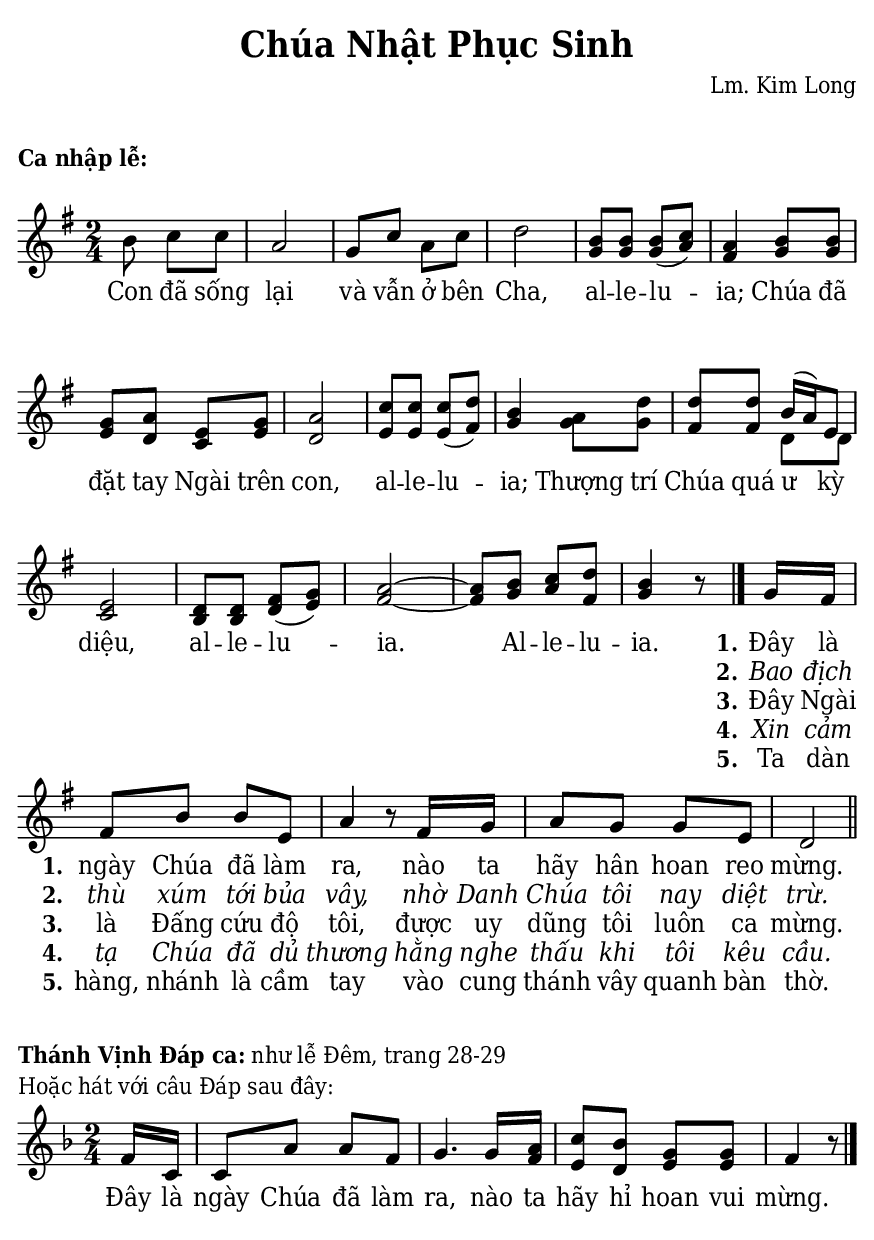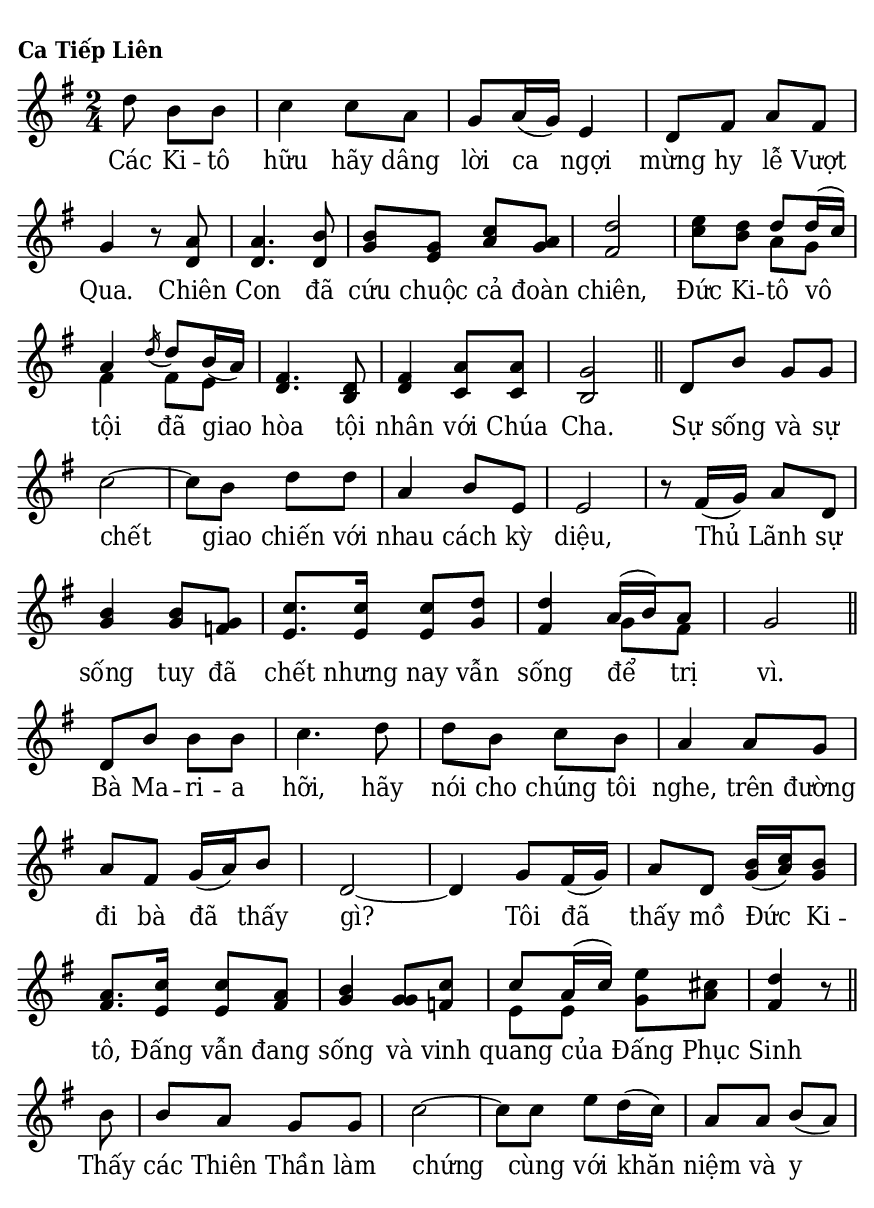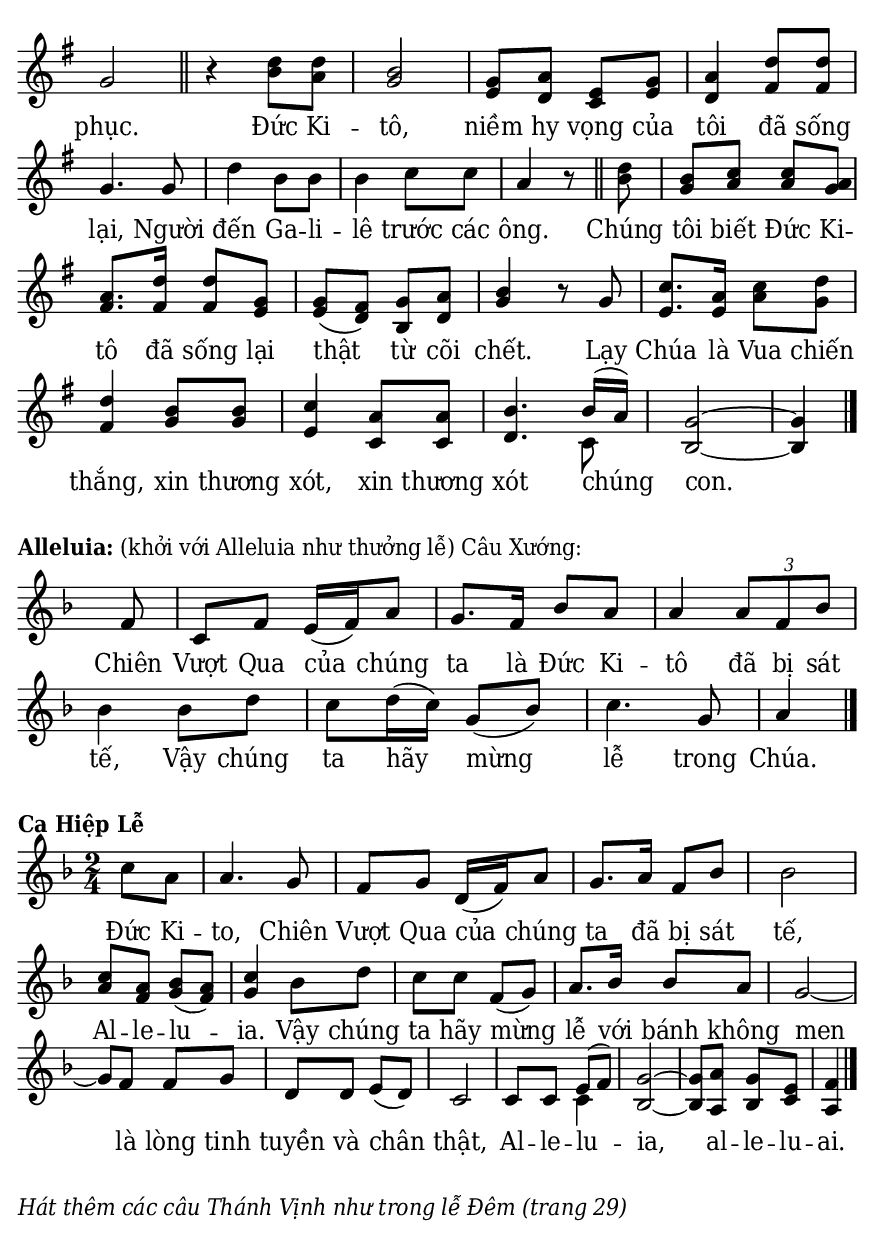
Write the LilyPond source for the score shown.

% Cài đặt chung
\version "2.22.1"
\include "english.ly"

\header {
  title = "Chúa Nhật Phục Sinh"
  composer = "Lm. Kim Long"
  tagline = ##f
}

% mã nguồn cho những chức năng chưa hỗ trợ trong phiên bản lilypond hiện tại
% cung cấp bởi cộng đồng lilypond khi gửi email đến lilypond-user@gnu.org
% in số phiên khúc trên mỗi dòng
#(define (add-grob-definition grob-name grob-entry)
     (set! all-grob-descriptions
           (cons ((@@ (lily) completize-grob-entry)
                  (cons grob-name grob-entry))
                 all-grob-descriptions)))

#(add-grob-definition
    'StanzaNumberSpanner
    `((direction . ,LEFT)
      (font-series . bold)
      (padding . 1.0)
      (side-axis . ,X)
      (stencil . ,ly:text-interface::print)
      (X-offset . ,ly:side-position-interface::x-aligned-side)
      (Y-extent . ,grob::always-Y-extent-from-stencil)
      (meta . ((class . Spanner)
               (interfaces . (font-interface
                              side-position-interface
                              stanza-number-interface
                              text-interface))))))

\layout {
    \context {
      \Global
      \grobdescriptions #all-grob-descriptions
    }
    \context {
      \Score
      \remove Stanza_number_align_engraver
      \consists
        #(lambda (context)
           (let ((texts '())
                 (syllables '()))
             (make-engraver
              (acknowledgers
               ((stanza-number-interface engraver grob source-engraver)
                  (set! texts (cons grob texts)))
               ((lyric-syllable-interface engraver grob source-engraver)
                  (set! syllables (cons grob syllables))))
              ((stop-translation-timestep engraver)
                 (for-each
                  (lambda (text)
                    (for-each
                     (lambda (syllable)
                       (ly:pointer-group-interface::add-grob
                        text
                        'side-support-elements
                        syllable))
                     syllables))
                  texts)
                 (set! syllables '())))))
    }
    \context {
      \Lyrics
      \remove Stanza_number_engraver
      \consists
        #(lambda (context)
           (let ((text #f)
                 (last-stanza #f))
             (make-engraver
              ((process-music engraver)
                 (let ((stanza (ly:context-property context 'stanza #f)))
                   (if (and stanza (not (equal? stanza last-stanza)))
                       (let ((column (ly:context-property context
'currentCommandColumn)))
                         (set! last-stanza stanza)
                         (if text
                             (ly:spanner-set-bound! text RIGHT column))
                         (set! text (ly:engraver-make-grob engraver
'StanzaNumberSpanner '()))
                         (ly:grob-set-property! text 'text stanza)
                         (ly:spanner-set-bound! text LEFT column)))))
              ((finalize engraver)
                 (if text
                     (let ((column (ly:context-property context
'currentCommandColumn)))
                       (ly:spanner-set-bound! text RIGHT column)))))))
      \override StanzaNumberSpanner.horizon-padding = 10000
    }
}

stanzaReminderOff =
  \temporary \override StanzaNumberSpanner.after-line-breaking =
     #(lambda (grob)
        ;; Can be replaced with (not (first-broken-spanner? grob)) in 2.23.
        (if (let ((siblings (ly:spanner-broken-into (ly:grob-original grob))))
              (and (pair? siblings)
                   (not (eq? grob (car siblings)))))
            (ly:grob-suicide! grob)))

stanzaReminderOn = \undo \stanzaReminderOff
% kết thúc mã nguồn

% Nhạc
nhacMauMot = \relative c'' {
  \key g \major
  \time 2/4
  \partial 4. b8 c c |
  a2 |
  g8 c a c |
  d2 |
  <<
    {
      b8 b b (c) |
      a4 b8 b |
      g a e g |
      a2 |
      c8 c c (d) |
      b4 a8 d |
      d d
    }
    {
      g,8 g g (a) |
      fs4 g8 g |
      e d c e |
      d2 |
      e8 e e (fs) |
      g4 g8 g |
      fs fs
    }
  >>
  <<
    {
      \voiceOne
      b16 (a) e8
    }
    \new Voice = "splitpart" {
      \voiceTwo
      d8 d
    }
  >>
  \oneVoice
  <<
    {
      e2 |
      d8 d fs (g) |
      a2 ~ |
      a8 b a fs |
      g4
    }
    {
      c,2 |
      b8 b d (e) |
      fs2 ~ |
      fs8 g c d |
      b4
    }
  >>
   r8 \bar "|."
   
   g16 fs |
   fs8 b b e, |
   a4 r8 fs16 g |
   a8 g g e |
   d2 \bar "||"
}

nhacMauHai = \relative c' {
  \key f \major
  \time 2/4
  \partial 8 f16 c |
  c8 a' a f |
  g4. g16
  <a f> |
  <c e,>8 <bf d,> <g e> <g e> |
  f4 r8 \bar "|."
}

nhacMauBa = \relative c'' {
  \key g \major
  \time 2/4
  \partial 4. d8 b b |
  c4 c8 a |
  g a16 (g) e4 |
  d8 fs a fs |
  g4 r8
  <<
    {
      a |
      a4. b8 |
      b g c a |
      d2 |
      e8 d
    }
    {
      d,8 |
      d4. d8 |
      g e a g |
      fs2 |
      c'8 b
    }
  >>
  <<
    {
      \voiceOne
      d8 d16 (c) |
      a4 \slashedGrace { d16 _( } d8) b16 _(a) |
    }
    \new Voice = "splitpart" {
      \voiceTwo
      a8 g |
      fs4 fs8 e |
    }
  >>
  \oneVoice
  <<
    {
      fs4. d8 |
      fs4 a8 a |
      g2 \bar "||"
    }
    {
      d4. b8 |
      d4 c8 c |
      b2
    }
  >>
  
  d8 b' g g |
  c2 ~ |
  c8 b d d |
  a4 b8 e, |
  e2 |
  r8 fs16 (g) a8 d, |
  <<
    {
      b'4 b8 g |
      c8. c16 c8 d |
      d4
    }
    {
      g,4 g8 f! |
      e8. e16 e8 g |
      fs4
    }
  >>
  <<
    {
      \voiceOne
      a16 (b) a8
    }
    \new Voice = "splitpart" {
      \voiceTwo
      g8 fs
    }
  >>
  \oneVoice
  g2 \bar "||"
  
  d8 b' b b |
  c4. d8 |
  d b c b |
  a4 a8 g |
  a fs g16 (a) b8 |
  d,2 ~ |
  d4 g8 fs16 (g) |
  a8 d,
  <<
    {
      b'16 (c) b8 |
      a8. c16 c8 a |
      b4 g8 c |
    }
    {
      g16 (a) g8 |
      fs8. e16 e8 fs |
      g4 g8 f! |
    }
  >>
  <<
    {
      \voiceOne
      c'8 a16 (c)
    }
    \new Voice = "splitpart" {
      \voiceTwo
      e,8 e
    }
  >>
  \oneVoice
  <e' g,>8 <cs a> |
  <d fs,>4 r8 \bar "||"
  
  b8 |
  b a g g |
  c2 ~ |
  c8 c e d16 (c) |
  a8 a b (a) |
  g2 \bar "||"
  r4
  <<
    {
      d'8 d |
      b2 |
      g8 a e g |
      a4 d8 d
    }
    {
      b8 a |
      g2 |
      e8 d c e |
      d4 fs8 fs
    }
  >>
  g4. g8 |
  d'4 b8 b |
  b4 c8 c |
  a4 r8 \bar "||"
  
  <<
    {
      d8 |
      b c c a |
      a8. d16 d8 g, |
      g (fs) g a |
      b4
    }
    {
      b8 |
      g a a g |
      fs8. fs16 fs8 e |
      e (d) b d |
      g4
    }
  >>
  r8 g
  <<
    {
      e8. a16 c8 d |
      d4 b8 b |
      c4 a8 a |
      b4.
    }
    {
      c8. e,16 a8 g |
      fs4 g8 g |
      e4 c8 c |
      d4.
    }
  >>
  <<
    {
      \voiceOne
      b'16 (a) |
    }
    \new Voice = "splitpart" {
      \voiceTwo
      c,8 |
    }
  >>
  \oneVoice
  <g' b,>2 ~ |
  <g b,>4 \bar "|."
}

nhacMauBon = \relative c' {
  \key f \major
  \time 2/4
  \partial 8 f8 |
  c f e16 (f) a8 |
  g8. f16 bf8 a |
  a4 \tuplet 3/2 { a8 f bf } |
  bf4 bf8 d |
  c d16 (c) g8 (bf) |
  c4. g8 |
  a4 \bar "|."
}

nhacMauNam = \relative c'' {
  \key f \major
  \time 2/4
  \partial 4 c8 a |
  a4. g8 |
  f g d16 (f) a8 |
  g8. a16 f8 bf |
  bf2 |
  <c a>8 <a f> <bf g> (<a f>) |
  <g c>4 bf8 d |
  c c f, (g) |
  a8. bf16 bf8 a |
  g2 ~ |
  g8 f f g |
  d d e (d) |
  c2 |
  c8 c
  <<
    {
      \voiceOne
      e8 (f)
    }
    \new Voice = "splitpart" {
      \voiceTwo
      c4
    }
  >>
  \oneVoice
  <<
    {
      g'2 ~ |
      g8 a g e |
      f4 \bar "|."
    }
    {
      bf,2 ~ |
      bf8 a bf c |
      a4
    }
  >>
}

% Lời
loiMauMot = \lyricmode {
  Con đã sống lại và vẫn ở bên Cha,
  al -- le -- lu -- ia;
  Chúa đã đặt tay Ngài trên con,
  al -- le -- lu -- ia;
  Thượng trí Chúa quá ư kỳ diệu,
  al -- le -- lu -- ia.
  Al -- le -- lu -- ia.
  <<
    {
      \set stanza = "1."
      Đây là ngày Chúa đã làm ra,
      nào ta hãy hân hoan reo mừng.
    }
    \new Lyrics {
      \set associatedVoice = "beSop"
      \set stanza = "2."
      \override Lyrics.LyricText.font-shape = #'italic
      Bao địch thù xúm tới bủa vây,
      nhờ Danh Chúa tôi nay diệt trừ.
    }
    \new Lyrics {
      \set associatedVoice = "beSop"
      \set stanza = "3."
      Đây Ngài là Đấng cứu độ tôi,
      được uy dũng tôi luôn ca mừng.
    }
    \new Lyrics {
      \set associatedVoice = "beSop"
      \set stanza = "4."
      \override Lyrics.LyricText.font-shape = #'italic
      Xin cảm tạ Chúa đã dủ thương hằng nghe thấu khi tôi kêu cầu.
    }
    \new Lyrics {
      \set associatedVoice = "beSop"
      \set stanza = "5."
      Ta dàn hàng, nhánh là cầm tay vào cung thánh
      vây quanh bàn thờ.
    }
  >>
}

loiMauHai = \lyricmode {
  Đây là ngày Chúa đã làm ra,
  nào ta hãy hỉ hoan vui mừng.
}

loiMauBa = \lyricmode {
  Các Ki -- tô hữu hãy dâng lời ca ngợi mừng hy lễ Vượt Qua.
  Chiên Con đã cứu chuộc cả đoàn chiên,
  Đức Ki -- tô vô tội đã giao hòa tội nhân với Chúa Cha.
  Sự sống và sự chết giao chiến với nhau cách kỳ diệu,
  Thủ Lãnh sự sống tuy đã chết nhưng nay vẫn sống để trị vì.
  Bà Ma -- ri -- a hỡi, hãy nói cho chúng tôi nghe,
  trên đường đi bà đã thấy gì?
  Tôi đã thấy mồ Đức Ki -- tô, Đấng vẫn đang sống
  và vinh quang của Đấng Phục Sinh
  Thấy các Thiên Thần làm chứng cùng với khăn niệm và y phục.
  Đức Ki -- tô, niềm hy vọng của tôi đã sống lại,
  Người đến Ga -- li -- lê trước các ông.
  Chúng tôi biết Đức Ki -- tô đã sống lại thật từ cõi chết.
  Lạy Chúa là Vua chiến thắng,
  xin thương xót, xin thương xót chúng con.
}

loiMauBon = \lyricmode {
  Chiên Vượt Qua của chúng ta là Đức Ki -- tô đã bị sát tế,
  Vậy chúng ta hãy mừng lễ trong Chúa.
}

loiMauNam = \lyricmode {
  Đức Ki -- to, Chiên Vượt Qua của chúng ta đã bị sát tế,
  Al -- le -- lu -- ia.
  Vậy chúng ta hãy mừng lễ với bánh không men
  là lòng tinh tuyền và chân thật,
  Al -- le -- lu -- ia, al -- le -- lu -- ai.
}

% Dàn trang
\paper {
  #(set-paper-size "a5")
  top-margin = 3\mm
  bottom-margin = 3\mm
  left-margin = 3\mm
  right-margin = 3\mm
  indent = #0
  #(define fonts
	 (make-pango-font-tree "Deja Vu Serif Condensed"
	 		       "Deja Vu Serif Condensed"
			       "Deja Vu Serif Condensed"
			       (/ 20 20)))
  print-page-number = ##f
  page-count = 3
}

\markup {
  \vspace #2
  \bold "Ca nhập lễ:"
}

\score {
  <<
    \new Staff <<
        \clef treble
        \new Voice = beSop {
          \nhacMauMot
        }
      \new Lyrics \lyricsto beSop \loiMauMot
    >>
  >>
  \layout {
    \override Lyrics.LyricSpace.minimum-distance = #0.6
    \override Score.BarNumber.break-visibility = ##(#f #f #f)
    \override Score.SpacingSpanner.uniform-stretching = ##t
    ragged-last = ##f
  }
}

\markup {
  \vspace #2
  \column {
      \left-align {
        \line {
          \bold "Thánh Vịnh Đáp ca:" \normal-text "như lễ Đêm, trang 28-29"
        }
        \line {
          "Hoặc hát với câu Đáp sau đây:"
        }
      }
  }
}

\score {
  <<
    \new Staff <<
        \clef treble
        \new Voice = beSop {
          \nhacMauHai
        }
      \new Lyrics \lyricsto beSop \loiMauHai
    >>
  >>
  \layout {
    \override Lyrics.LyricSpace.minimum-distance = #1
    \override Score.BarNumber.break-visibility = ##(#f #f #f)
    \override Score.SpacingSpanner.uniform-stretching = ##t
    ragged-last = ##f
  }
}

\pageBreak

\markup {
  \vspace #2
  \bold "Ca Tiếp Liên"
}

\score {
  <<
    \new Staff <<
        \clef treble
        \new Voice = beSop {
          \nhacMauBa
        }
      \new Lyrics \lyricsto beSop \loiMauBa
    >>
  >>
  \layout {
    \override Lyrics.LyricSpace.minimum-distance = #0.8
    \override LyricHyphen.minimum-distance = #1
    \override Score.BarNumber.break-visibility = ##(#f #f #f)
    \override Score.SpacingSpanner.uniform-stretching = ##t
    ragged-last = ##f
  }
}

\markup {
  \vspace #2
  \bold "Alleluia:" \normal-text "(khởi với Alleluia như thưởng lễ) Câu Xướng:"
}


\score {
  <<
    \new Staff <<
        \clef treble
        \new Voice = beSop {
          \nhacMauBon
        }
      \new Lyrics \lyricsto beSop \loiMauBon
    >>
  >>
  \layout {
    %indent = 15
    \override Staff.TimeSignature.transparent = ##t
    \override Lyrics.LyricSpace.minimum-distance = #1
    \override LyricHyphen.minimum-distance = #1
    \override Score.BarNumber.break-visibility = ##(#f #f #f)
    \override Score.SpacingSpanner.uniform-stretching = ##t
    ragged-last = ##f
  }
}

\markup {
  \vspace #2
  \bold "Ca Hiệp Lễ"
}

\score {
  <<
    \new Staff <<
        \clef treble
        \new Voice = beSop {
          \nhacMauNam
        }
      \new Lyrics \lyricsto beSop \loiMauNam
    >>
  >>
  \layout {
    %indent = 15
    \override Lyrics.LyricSpace.minimum-distance = #0.8
    \override LyricHyphen.minimum-distance = #1.5
    \override Score.BarNumber.break-visibility = ##(#f #f #f)
    \override Score.SpacingSpanner.uniform-stretching = ##t
    ragged-last = ##f
  }
}

\markup {
  \vspace #2
  \italic "Hát thêm các câu Thánh Vịnh như trong lễ Đêm (trang 29)"
}
